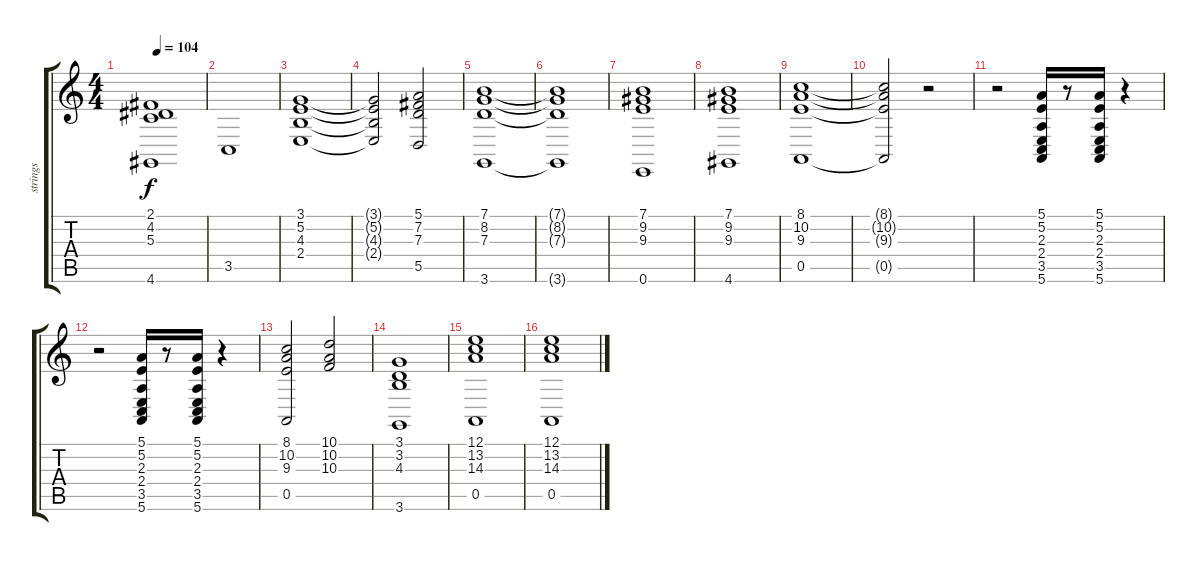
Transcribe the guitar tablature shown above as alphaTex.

\track ("strings" "strings") {instrument stringensemble1}
\staff {score tabs}
\tuning (E4 B3 G3 D3 A2 E2) {hide}
\ts (4 4)
\tempo 104
\clef g2
\ks c
(2.1 4.2 5.3 4.6).1{dy f} |
3.5.1 |
(3.1 5.2 4.3 2.4).1 |
(3.1{t} 5.2{t} 4.3{t} 2.4{t}).2 (5.1 7.2 7.3 5.5).2 |
(7.1 8.2 7.3 3.6).1 |
(7.1{t} 8.2{t} 7.3{t} 3.6{t}).1 |
(7.1 9.2 9.3 0.6).1 |
(7.1 9.2 9.3 4.6).1 |
(8.1 10.2 9.3 0.5).1 |
(8.1{t} 10.2{t} 9.3{t} 0.5{t}).2 r.2 |
r.2 (5.1 5.2 2.3 2.4 3.5 5.6).16 r.8 (5.1 5.2 2.3 2.4 3.5 5.6).16 r.4 |
r.2 (5.1 5.2 2.3 2.4 3.5 5.6).16 r.8 (5.1 5.2 2.3 2.4 3.5 5.6).16 r.4 |
(8.1 10.2 9.3 0.5).2 (10.1 10.2 10.3).2 |
(3.1 3.2 4.3 3.6).1 |
(12.1 13.2 14.3 0.5).1 |
(12.1 13.2 14.3 0.5).1
